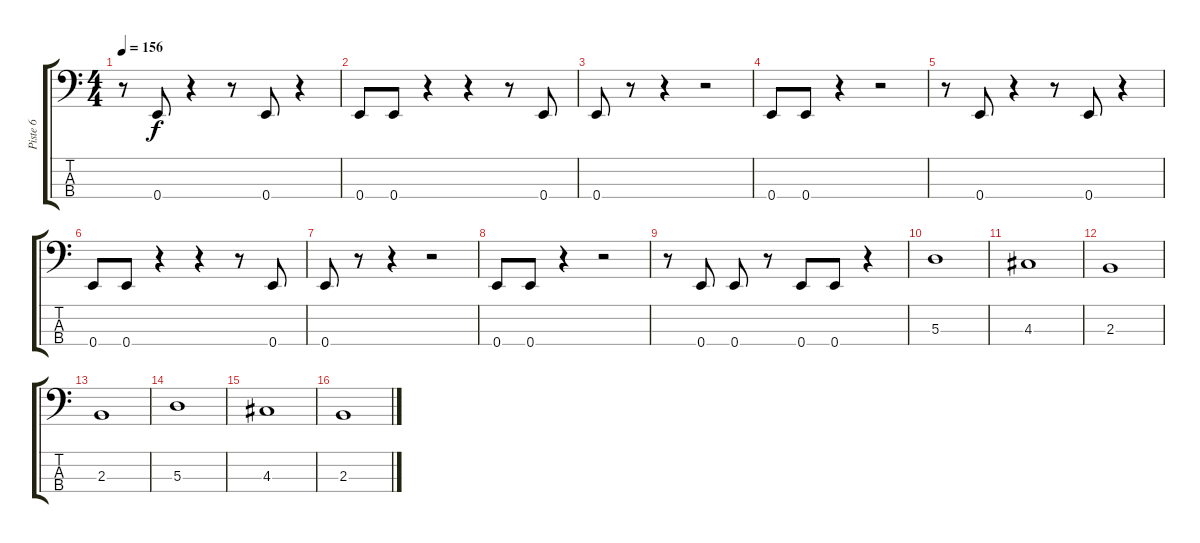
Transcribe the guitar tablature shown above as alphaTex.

\track ("Piste 6" "Piste 6") {instrument electricbassfinger}
\staff {score tabs}
\tuning (G2 D2 A1 E1) {hide}
\ts (4 4)
\tempo 156
\clef f4
\ks c
r.8{dy f} 0.4.8 r.4 r.8 0.4.8 r.4 |
0.4.8 0.4.8 r.4 r.4 r.8 0.4.8 |
0.4.8 r.8 r.4 r.2 |
0.4.8 0.4.8 r.4 r.2 |
r.8 0.4.8 r.4 r.8 0.4.8 r.4 |
0.4.8 0.4.8 r.4 r.4 r.8 0.4.8 |
0.4.8 r.8 r.4 r.2 |
0.4.8 0.4.8 r.4 r.2 |
r.8 0.4.8 0.4.8 r.8 0.4.8 0.4.8 r.4 |
5.3.1 |
4.3.1 |
2.3.1 |
2.3.1 |
5.3.1 |
4.3.1 |
2.3.1
